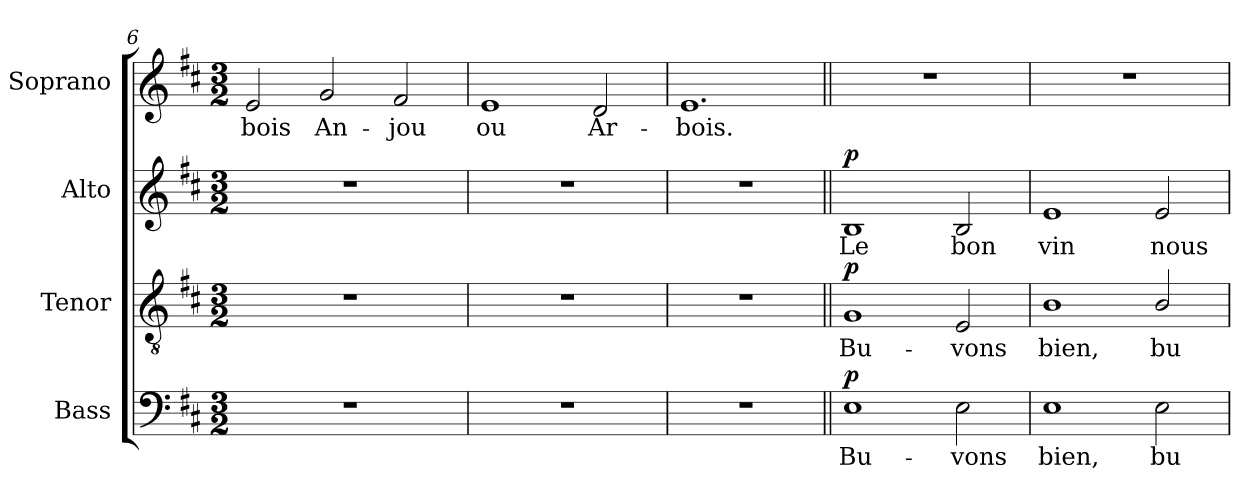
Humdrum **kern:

**kern	**text	**dynam	**kern	**text	**dynam	**kern	**text	**dynam	**kern	**text
*part4	*part4	*part4	*part3	*part3	*part3	*part2	*part2	*part2	*part1	*part1
*staff4	*staff4	*staff4	*staff3	*staff3	*staff3	*staff2	*staff2	*staff2	*staff1	*staff1
*I"Bass	*	*	*I"Tenor	*	*	*I"Alto	*	*	*I"Soprano	*
*I'B.	*	*	*I'T.	*	*	*I'A.	*	*	*I'S.	*
*clefF4	*	*	*clefGv2	*	*	*clefG2	*	*	*clefG2	*
*	*	*	*ITrd7c12	*	*	*	*	*	*	*
*k[f#c#]	*	*	*k[f#c#]	*	*	*k[f#c#]	*	*	*k[f#c#]	*
*D:	*	*	*D:	*	*	*D:	*	*	*D:	*
*M3/2	*	*	*M3/2	*	*	*M3/2	*	*	*M3/2	*
=6	=6	=6	=6	=6	=6	=6	=6	=6	=6	=6
!LO:N:vis=1	!	!	!LO:N:vis=1	!	!	!LO:N:vis=1	!	!	!	!
!	!	!	!	!	!	!	!	!	!	!LO:LY:b:color=#000000
1.r	.	.	1.r	.	.	1.r	.	.	2ei/	bois
!	!	!	!	!	!	!	!	!	!	!LO:LY:b:color=#000000
.	.	.	.	.	.	.	.	.	2gi/	An-
!	!	!	!	!	!	!	!	!	!	!LO:LY:b:color=#000000
.	.	.	.	.	.	.	.	.	2f#i/	-jou
=7	=7	=7	=7	=7	=7	=7	=7	=7	=7	=7
!LO:N:vis=1	!	!	!LO:N:vis=1	!	!	!LO:N:vis=1	!	!	!	!
!	!	!	!	!	!	!	!	!	!	!LO:LY:b:color=#000000
1.r	.	.	1.r	.	.	1.r	.	.	1ei	ou
!	!	!	!	!	!	!	!	!	!	!LO:LY:b:color=#000000
.	.	.	.	.	.	.	.	.	2di/	Ar-
!!LO:LB:g=z
=8	=8	=8	=8	=8	=8	=8	=8	=8	=8	=8
!LO:N:vis=1	!	!	!LO:N:vis=1	!	!	!LO:N:vis=1	!	!	!	!
!	!	!	!	!	!	!	!	!	!	!LO:LY:b:color=#000000
1.r	.	.	1.r	.	.	1.r	.	.	1.ei	-bois.
=9||	=9||	=9||	=9||	=9||	=9||	=9||	=9||	=9||	=9||	=9||
!	!LO:LY:b:color=#000000	!	!	!	!	!	!	!	!	!
!	!	!	!	!LO:LY:b:color=#000000	!	!	!	!	!	!
!	!	!	!	!	!	!	!LO:LY:b:color=#000000	!	!LO:N:vis=1	!
1Ei	Bu-	p	1GGi	Bu-	p	1Bi	Le	p	1.r	.
!	!LO:LY:b:color=#000000	!	!	!	!	!	!	!	!	!
!	!	!	!	!LO:LY:b:color=#000000	!	!	!	!	!	!
!	!	!	!	!	!	!	!LO:LY:b:color=#000000	!	!	!
2Ei\	-vons	.	2EEi/	-vons	.	2Bi/	bon	.	.	.
=10	=10	=10	=10	=10	=10	=10	=10	=10	=10	=10
!	!LO:LY:b:color=#000000	!	!	!	!	!	!	!	!	!
!	!	!	!	!LO:LY:b:color=#000000	!	!	!	!	!	!
!	!	!	!	!	!	!	!LO:LY:b:color=#000000	!	!LO:N:vis=1	!
1Ei	bien,	.	1BBi	bien,	.	1ei	vin	.	1.r	.
!	!LO:LY:b:color=#000000	!	!	!	!	!	!	!	!	!
!	!	!	!	!LO:LY:b:color=#000000	!	!	!	!	!	!
!	!	!	!	!	!	!	!LO:LY:b:color=#000000	!	!	!
2Ei\	bu-	.	2BBi/	bu-	.	2ei/	nous	.	.	.
=	=	=	=	=	=	=	=	=	=	=
*-	*-	*-	*-	*-	*-	*-	*-	*-	*-	*-
